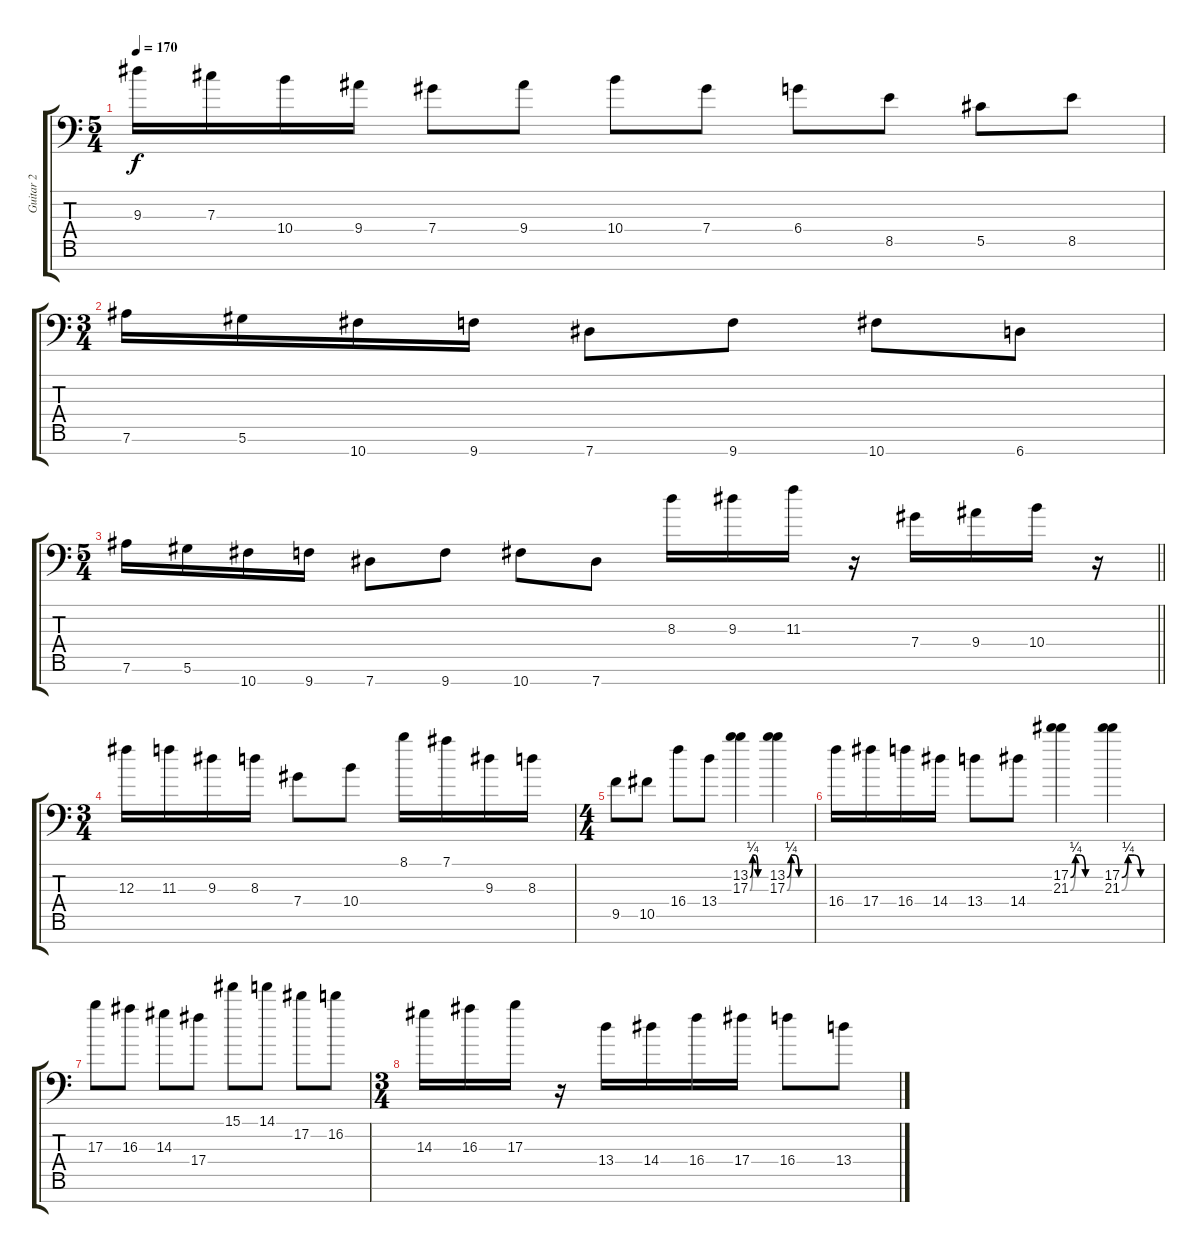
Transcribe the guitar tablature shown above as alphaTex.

\track ("Guitar 2" "Guitar 2") {instrument distortionguitar}
\staff {score tabs}
\tuning (Eb4 Bb3 Gb3 Db3 Ab2 Eb2 Ab1) {hide}
\ts (5 4)
\tempo 170
\clef f4
\ks c
9.3.16{dy f} 7.3.16 10.4.16 9.4.16 7.4.8 9.4.8 10.4.8 7.4.8 6.4.8 8.5.8 5.5.8 8.5.8 |
\ts (3 4)
7.6.16 5.6.16 10.7.16 9.7.16 7.7.8 9.7.8 10.7.8 6.7.8 |
\ts (5 4)
\barLineRight lightlight
7.6.16 5.6.16 10.7.16 9.7.16 7.7.8 9.7.8 10.7.8 7.7.8 8.3.16 9.3.16 11.3.16 r.16 7.4.16 9.4.16 10.4.16 r.16 |
\ts (3 4)
12.3.16 11.3.16 9.3.16 8.3.16 7.4.8 10.4.8 8.1.16 7.1.16 9.3.16 8.3.16 |
\ts (4 4)
9.5.8 10.5.8 16.4.8 13.4.8 (13.2{be (custom 0 0 10 1 20 1 30 0 60 0)} 17.3{be (custom 0 0 10 1 20 1 30 0 60 0)}).4 (13.2{be (custom 0 0 10 1 20 1 30 0 60 0)} 17.3{be (custom 0 0 10 1 20 1 30 0 60 0)}).4 |
16.4.16 17.4.16 16.4.16 14.4.16 13.4.8 14.4.8 (17.2{be (custom 0 0 10 1 20 1 30 0 60 0)} 21.3{be (custom 0 0 10 1 20 1 30 0 60 0)}).4 (17.2{be (custom 0 0 10 1 20 1 30 0 60 0)} 21.3{be (custom 0 0 10 1 20 1 30 0 60 0)}).4 |
17.3.8 16.3.8 14.3.8 17.4.8 15.1.8 14.1.8 17.2.8 16.2.8 |
\ts (3 4)
14.3.16 16.3.16 17.3.16 r.16 13.4.16 14.4.16 16.4.16 17.4.16 16.4.8 13.4.8
